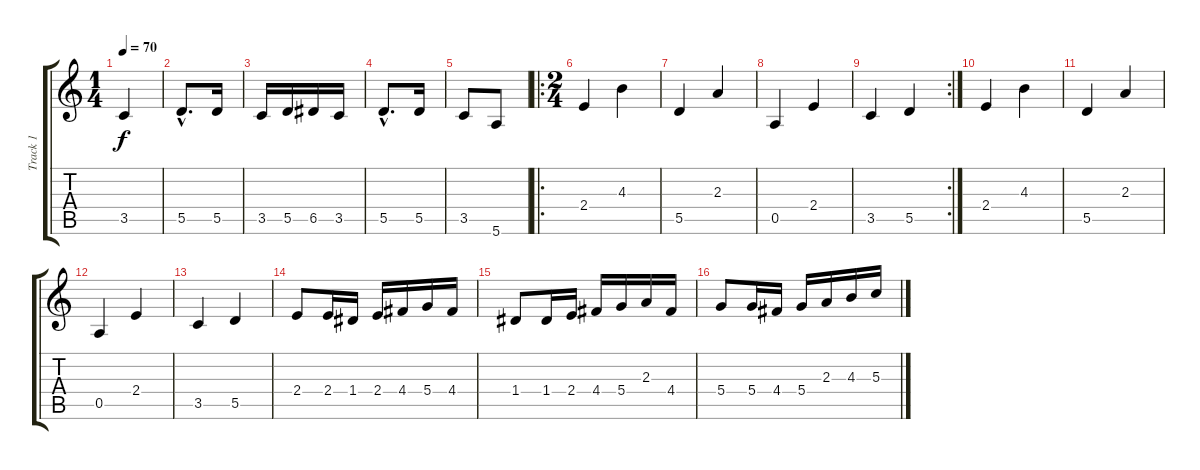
\track ("Track 1" "Track 1") {instrument distortionguitar}
\staff {score tabs}
\tuning (E4 B3 G3 D3 A2 E2) {hide}
\ts (1 4)
\tempo 70
\clef g2
\ks c
3.5.4{dy f} |
5.5{hac}.8{d} 5.5.16 |
3.5.16 5.5.16 6.5.16 3.5.16 |
5.5{hac}.8{d} 5.5.16 |
3.5.8 5.6.8 |
\ro
\ts (2 4)
2.4.4 4.3.4 |
5.5.4 2.3.4 |
0.5.4 2.4.4 |
\rc 2
3.5.4 5.5.4 |
2.4.4 4.3.4 |
5.5.4 2.3.4 |
0.5.4 2.4.4 |
3.5.4 5.5.4 |
2.4.8 2.4.16 1.4.16 2.4.16 4.4.16 5.4.16 4.4.16 |
1.4.8 1.4.16 2.4.16 4.4.16 5.4.16 2.3.16 4.4.16 |
5.4.8 5.4.16 4.4.16 5.4.16 2.3.16 4.3.16 5.3.16
